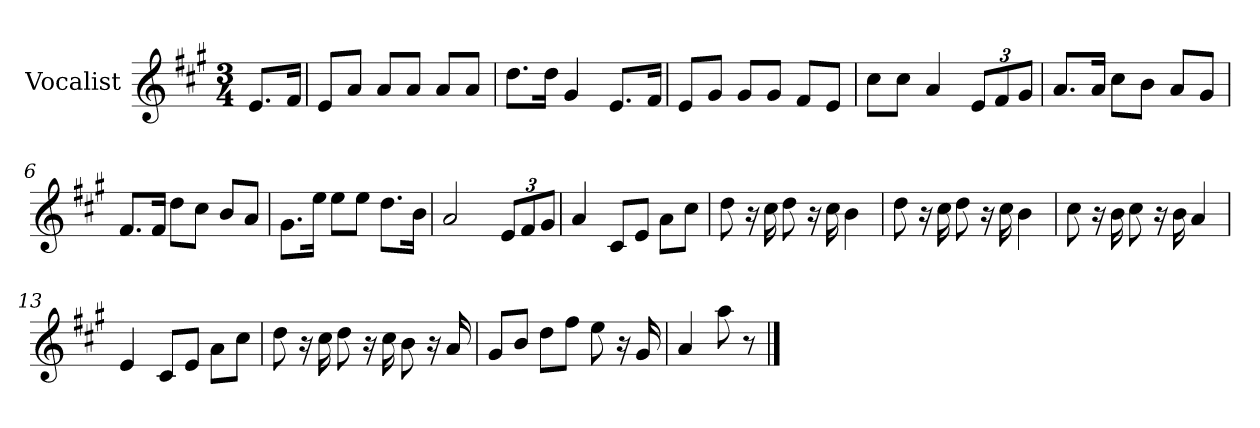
**kern
*part1
*staff1
*I"Vocalist
*k[f#c#g#]
*A:
*M3/4
=
8.eL
16f#Jk
=1
8eL
8aJ
8aL
8aJ
8aL
8aJ
=2
8.ddL
16ddJk
4g#
8.eL
16f#Jk
=3
8eL
8g#J
8g#L
8g#J
8f#L
8eJ
=4
8cc#L
8cc#J
4a
12eL
12f#
12g#J
=5
8.aL
16aJk
8cc#L
8bJ
8aL
8g#J
=6
8.f#L
16f#Jk
8ddL
8cc#J
8bL
8aJ
=7
8.g#L
16eeJk
8eeL
8eeJ
8.ddL
16bJk
=8
2a
12eL
12f#
12g#J
=9
4a
8c#L
8eJ
8aL
8cc#J
=10
8dd
16r
16cc#
8dd
16r
16cc#
4b
=11
8dd
16r
16cc#
8dd
16r
16cc#
4b
=12
8cc#
16r
16b
8cc#
16r
16b
4a
=13
4e
8c#L
8eJ
8aL
8cc#J
=14
8dd
16r
16cc#
8dd
16r
16cc#
8b
16r
16a
=15
8g#L
8bJ
8ddL
8ff#J
8ee
16r
16g#
=16
4a
8aa
8r
==
*-
